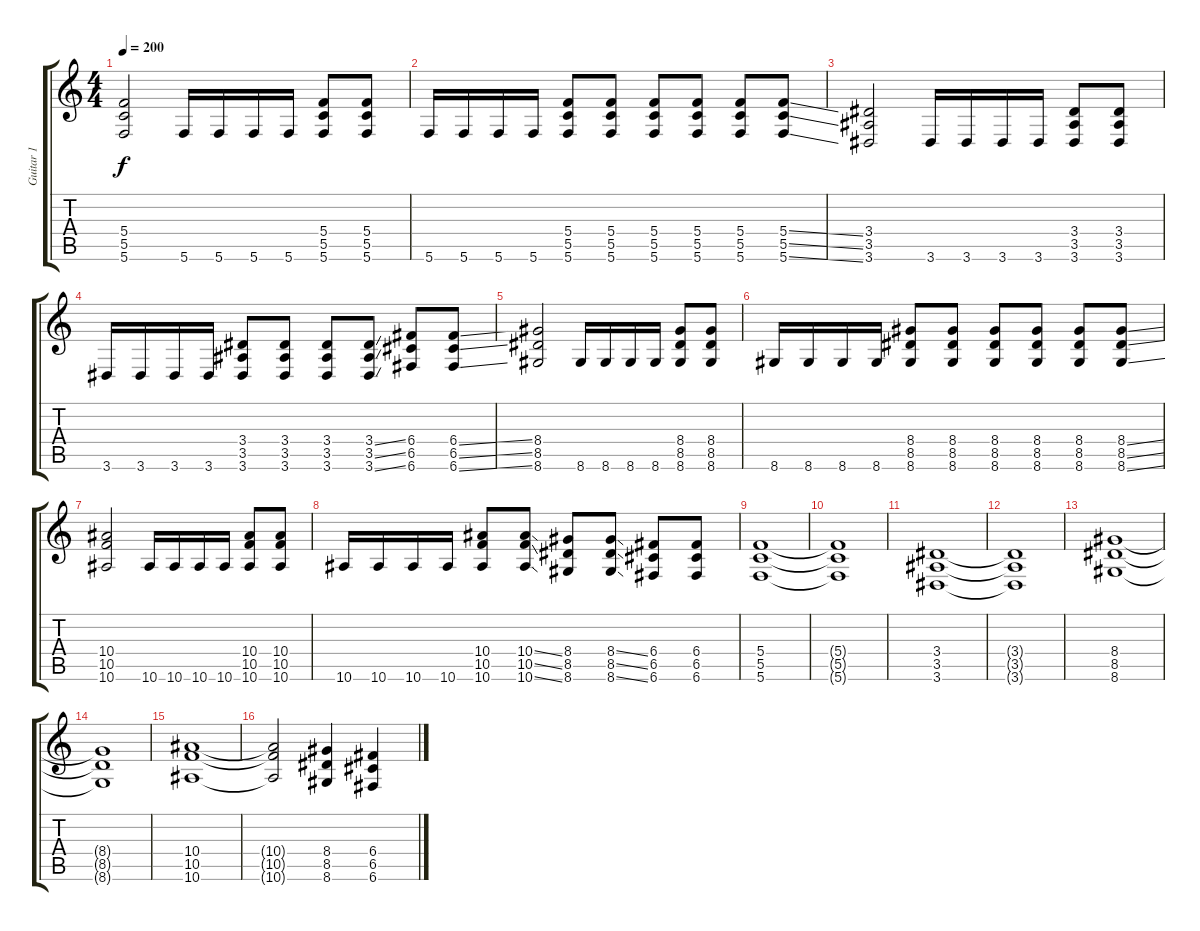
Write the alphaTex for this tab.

\track ("Guitar 1" "Guitar 1") {instrument overdrivenguitar}
\staff {score tabs}
\tuning (D4 A3 F3 C3 G2 C2) {hide}
\ts (4 4)
\tempo 200
\clef g2
\ks c
(5.4 5.5 5.6).2{dy f} 5.6.16 5.6.16 5.6.16 5.6.16 (5.4 5.5 5.6).8 (5.4 5.5 5.6).8 |
5.6.16 5.6.16 5.6.16 5.6.16 (5.4 5.5 5.6).8 (5.4 5.5 5.6).8 (5.4 5.5 5.6).8 (5.4 5.5 5.6).8 (5.4 5.5 5.6).8 (5.4{ss} 5.5{ss} 5.6{ss}).8 |
(3.4 3.5 3.6).2 3.6.16 3.6.16 3.6.16 3.6.16 (3.4 3.5 3.6).8 (3.4 3.5 3.6).8 |
3.6.16 3.6.16 3.6.16 3.6.16 (3.4 3.5 3.6).8 (3.4 3.5 3.6).8 (3.4 3.5 3.6).8 (3.4{ss} 3.5{ss} 3.6{ss}).8 (6.4 6.5 6.6).8 (6.4{ss} 6.5{ss} 6.6{ss}).8 |
(8.4 8.5 8.6).2 8.6.16 8.6.16 8.6.16 8.6.16 (8.4 8.5 8.6).8 (8.4 8.5 8.6).8 |
8.6.16 8.6.16 8.6.16 8.6.16 (8.4 8.5 8.6).8 (8.4 8.5 8.6).8 (8.4 8.5 8.6).8 (8.4 8.5 8.6).8 (8.4 8.5 8.6).8 (8.4{ss} 8.5{ss} 8.6{ss}).8 |
(10.4 10.5 10.6).2 10.6.16 10.6.16 10.6.16 10.6.16 (10.4 10.5 10.6).8 (10.4 10.5 10.6).8 |
10.6.16 10.6.16 10.6.16 10.6.16 (10.4 10.5 10.6).8 (10.4{ss} 10.5{ss} 10.6{ss}).8 (8.4 8.5 8.6).8 (8.4{ss} 8.5{ss} 8.6{ss}).8 (6.4 6.5 6.6).8 (6.4 6.5 6.6).8 |
(5.4 5.5 5.6).1 |
(5.4{t} 5.5{t} 5.6{t}).1 |
(3.4 3.5 3.6).1 |
(3.4{t} 3.5{t} 3.6{t}).1 |
(8.4 8.5 8.6).1 |
(8.4{t} 8.5{t} 8.6{t}).1 |
(10.4 10.5 10.6).1 |
(10.4{t} 10.5{t} 10.6{t}).2 (8.4 8.5 8.6).4 (6.4 6.5 6.6).4
